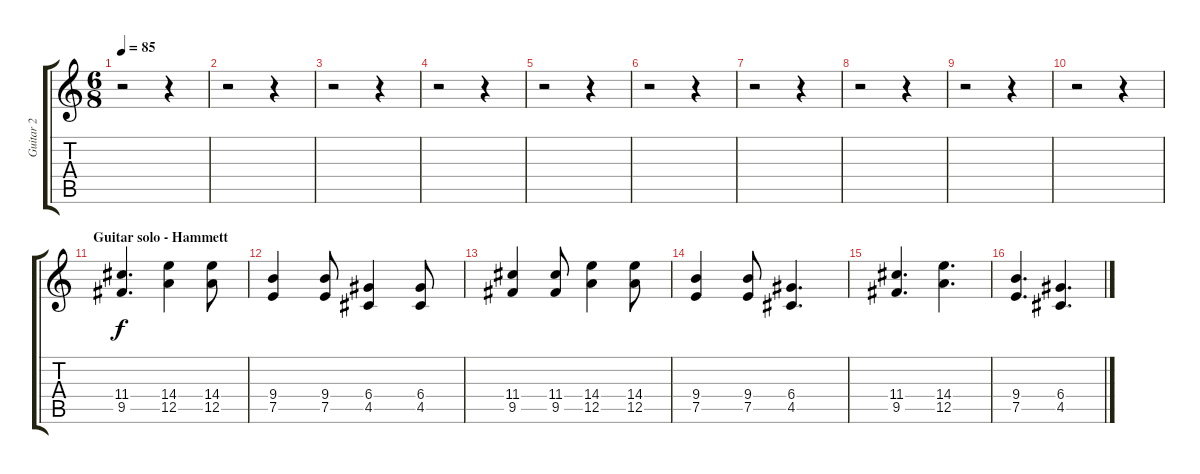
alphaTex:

\track ("Guitar 2" "Guitar 2") {instrument distortionguitar}
\staff {score tabs}
\tuning (E4 B3 G3 D3 A2 E2) {hide}
\ts (6 8)
\tempo 85
\clef g2
\ks c
r.2{dy f} r.4 |
r.2 r.4 |
r.2 r.4 |
r.2 r.4 |
r.2 r.4 |
r.2 r.4 |
r.2 r.4 |
r.2 r.4 |
r.2 r.4 |
r.2 r.4 |
\section ("" "Guitar solo - Hammett")
(11.4 9.5).4{d} (14.4 12.5).4 (14.4 12.5).8 |
(9.4 7.5).4 (9.4 7.5).8 (6.4 4.5).4 (6.4 4.5).8 |
(11.4 9.5).4 (11.4 9.5).8 (14.4 12.5).4 (14.4 12.5).8 |
(9.4 7.5).4 (9.4 7.5).8 (6.4 4.5).4{d} |
(11.4 9.5).4{d} (14.4 12.5).4{d} |
(9.4 7.5).4{d} (6.4 4.5).4{d}
